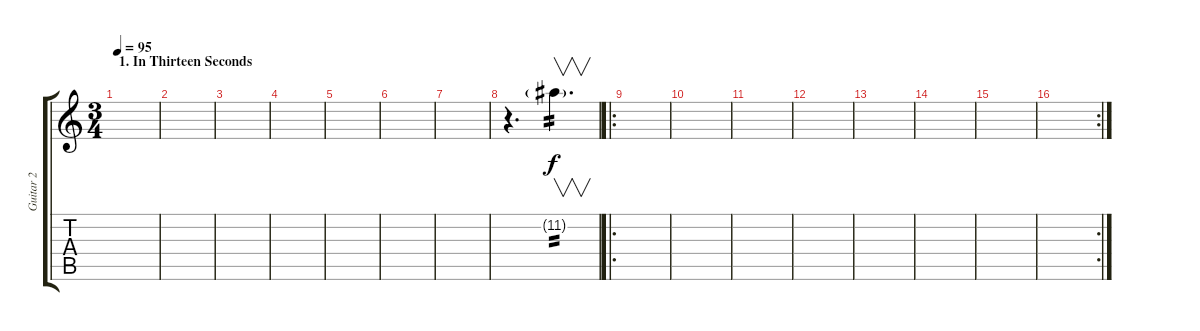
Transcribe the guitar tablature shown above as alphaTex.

\track ("Guitar 2" "Guitar 2") {instrument overdrivenguitar}
\staff {score tabs}
\tuning (E4 B3 G3 D3 A2 E2) {hide}
\ts (3 4)
\section ("" "1. In Thirteen Seconds")
\tempo 95
\clef g2
\ks c
|
|
|
|
|
|
|
r.4{d} 11.2{g}.4{v d tp 2} |
\ro
|
|
|
|
|
|
|
\rc 2
